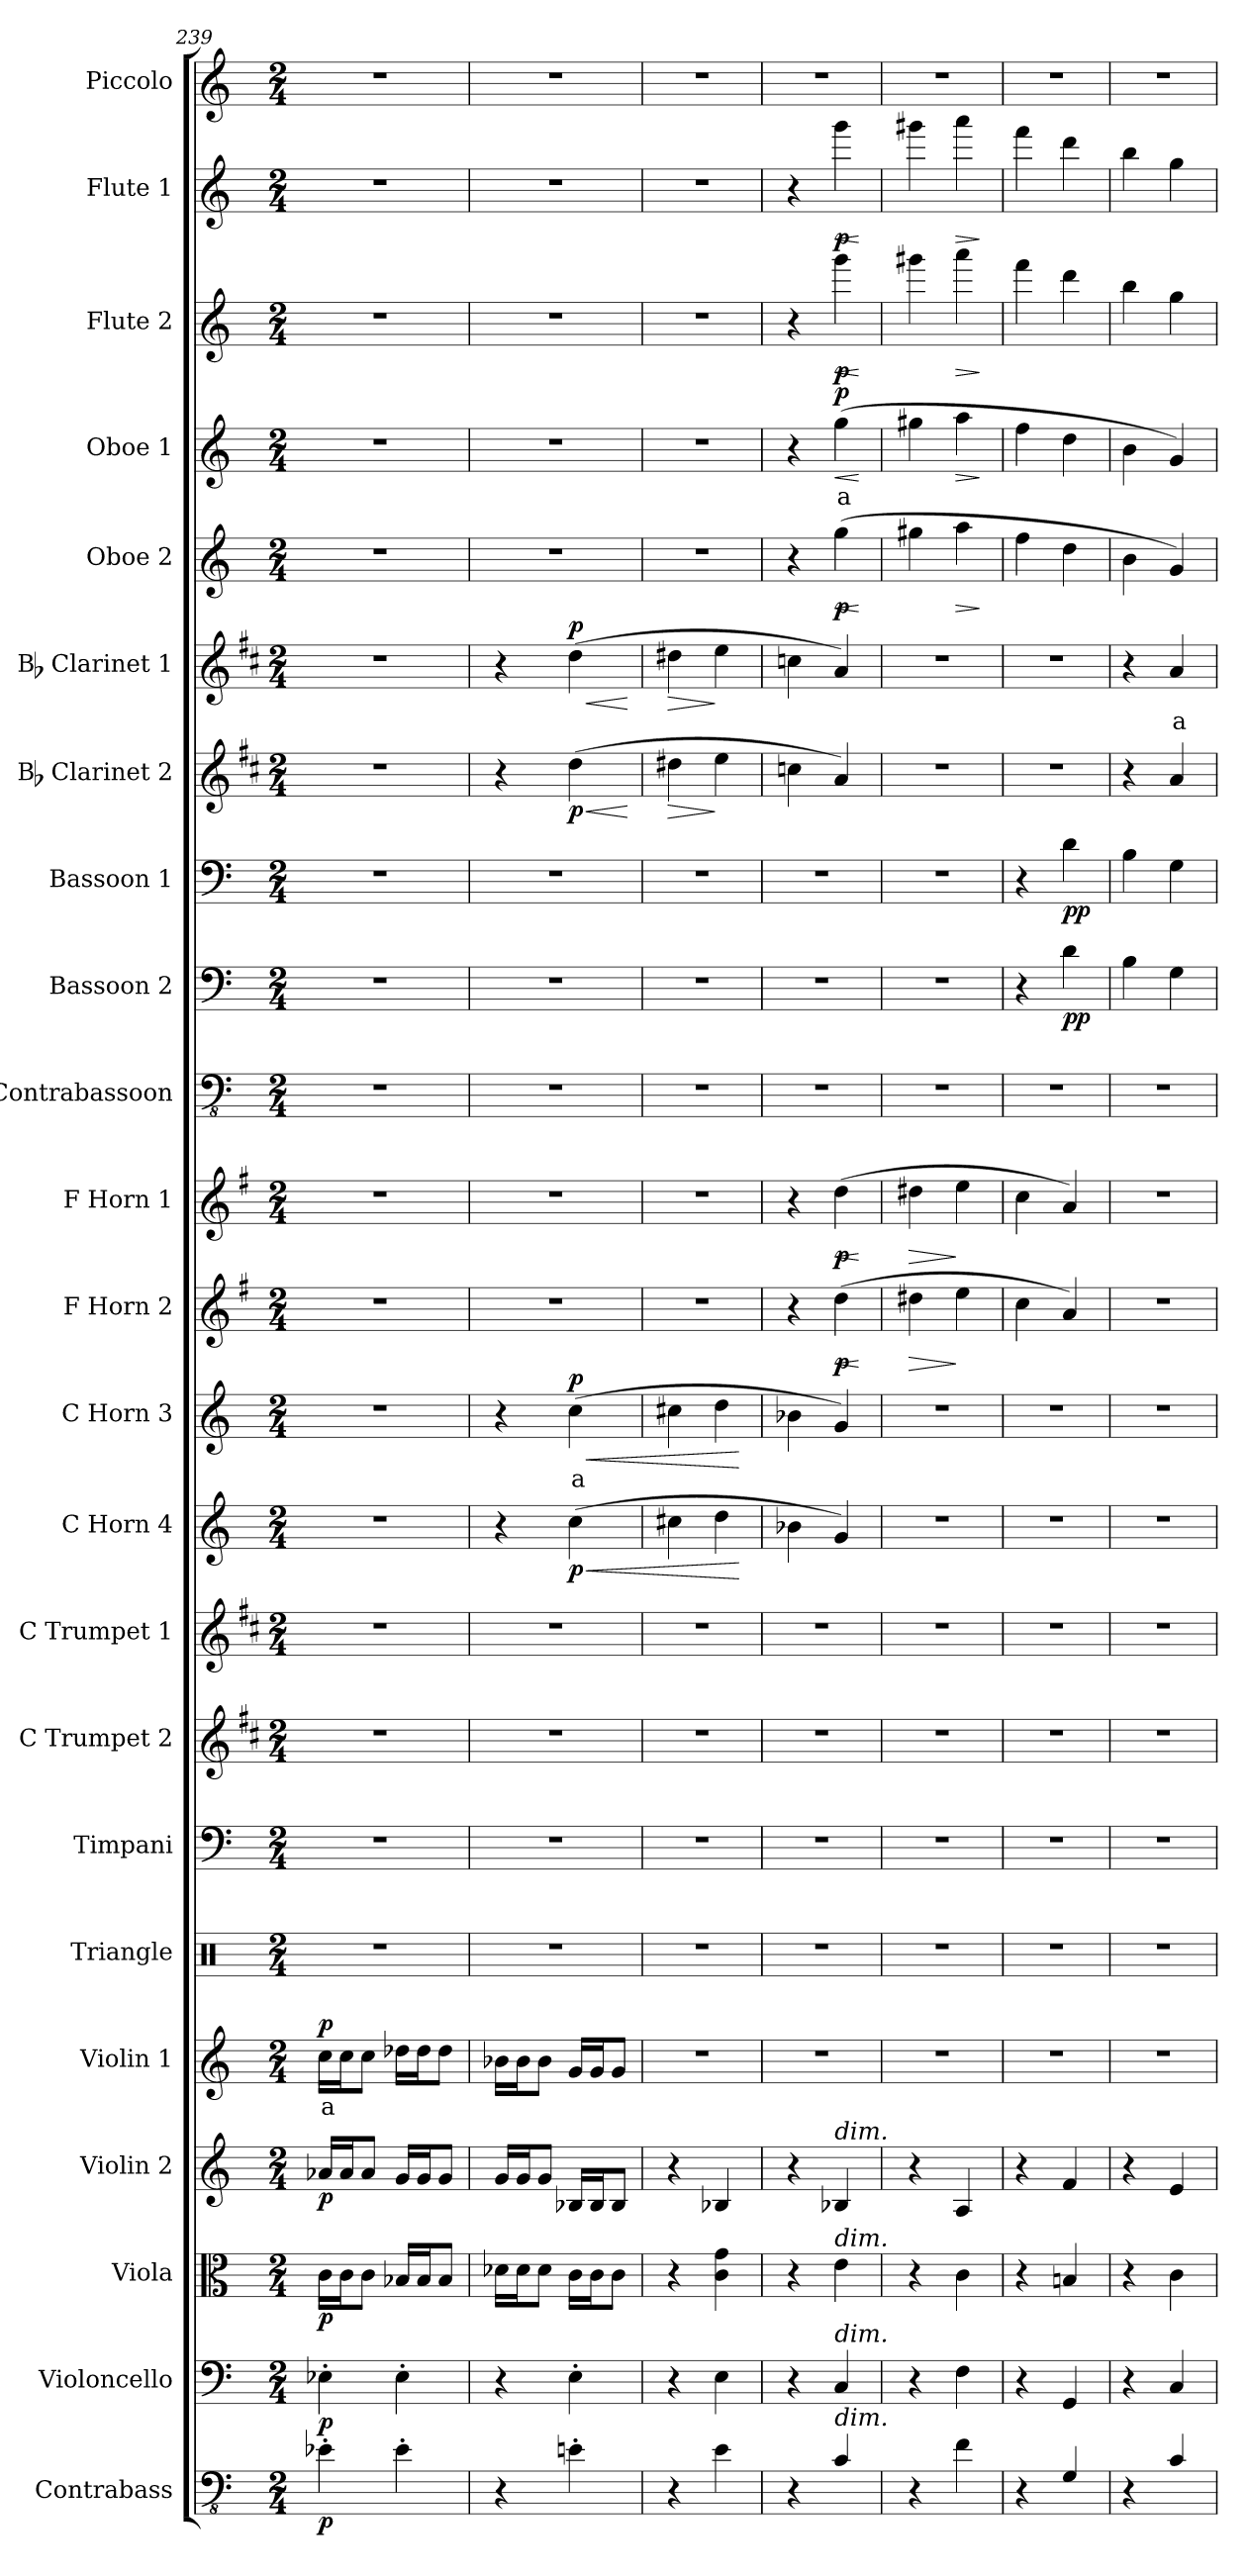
**kern	**dynam	**kern	**dynam	**kern	**dynam	**kern	**dynam	**kern	**text	**dynam	**kern	**kern	**kern	**kern	**kern	**dynam	**kern	**text	**dynam	**kern	**dynam	**kern	**dynam	**kern	**kern	**dynam	**kern	**dynam	**kern	**dynam	**kern	**text	**dynam	**kern	**dynam	**kern	**text	**dynam	**kern	**dynam	**kern	**dynam	**kern
*part23	*part23	*part22	*part22	*part21	*part21	*part20	*part20	*part19	*part19	*part19	*part18	*part17	*part16	*part15	*part14	*part14	*part13	*part13	*part13	*part12	*part12	*part11	*part11	*part10	*part9	*part9	*part8	*part8	*part7	*part7	*part6	*part6	*part6	*part5	*part5	*part4	*part4	*part4	*part3	*part3	*part2	*part2	*part1
*staff23	*staff23	*staff22	*staff22	*staff21	*staff21	*staff20	*staff20	*staff19	*staff19	*staff19	*staff18	*staff17	*staff16	*staff15	*staff14	*staff14	*staff13	*staff13	*staff13	*staff12	*staff12	*staff11	*staff11	*staff10	*staff9	*staff9	*staff8	*staff8	*staff7	*staff7	*staff6	*staff6	*staff6	*staff5	*staff5	*staff4	*staff4	*staff4	*staff3	*staff3	*staff2	*staff2	*staff1
*I"Contrabass	*	*I"Violoncello	*	*I"Viola	*	*I"Violin 2	*	*I"Violin 1	*	*	*I"Triangle	*I"Timpani	*I"C Trumpet 2	*I"C Trumpet 1	*I"C Horn 4	*	*I"C Horn 3	*	*	*I"F Horn 2	*	*I"F Horn 1	*	*I"Contrabassoon	*I"Bassoon 2	*	*I"Bassoon 1	*	*I"Bb Clarinet 2	*	*I"Bb Clarinet 1	*	*	*I"Oboe 2	*	*I"Oboe 1	*	*	*I"Flute 2	*	*I"Flute 1	*	*I"Piccolo
*I'Cb	*	*I'Vc	*	*I'Vla	*	*I'Vln 2	*	*I'Vln 1	*	*	*I'Tri	*I'Timp	*I'Tpt 2	*I'Tpt 1	*I'Hn 4	*	*I'Hn 3	*	*	*I'Hn 2	*	*I'Hn 1	*	*I'C Bsn	*I'Bsn 2	*	*I'Bsn 1	*	*I'Cl 2	*	*I'Cl 1	*	*	*I'Ob 2	*	*I'Ob 1	*	*	*I'Fl 2	*	*I'Fl 1	*	*I'Picc
*clefFv4	*	*clefF4	*	*clefC3	*	*clefG2	*	*clefG2	*	*	*clefX	*clefF4	*clefG2	*clefG2	*clefG2	*	*clefG2	*	*	*clefG2	*	*clefG2	*	*clefFv4	*clefF4	*	*clefF4	*	*clefG2	*	*clefG2	*	*	*clefG2	*	*clefG2	*	*	*clefG2	*	*clefG2	*	*clefG2
*ITrd7c12	*	*	*	*	*	*	*	*	*	*	*	*	*ITrd1c2	*ITrd1c2	*ITrd7c12	*	*ITrd7c12	*	*	*ITrd4c7	*	*ITrd4c7	*	*	*	*	*	*	*ITrd1c2	*	*ITrd1c2	*	*	*	*	*	*	*	*	*	*	*	*ITrd-7c-12
*k[]	*	*k[]	*	*k[]	*	*k[]	*	*k[]	*	*	*k[]	*k[]	*k[]	*k[]	*k[]	*	*k[]	*	*	*k[]	*	*k[]	*	*k[]	*k[]	*	*k[]	*	*k[]	*	*k[]	*	*	*k[]	*	*k[]	*	*	*k[]	*	*k[]	*	*k[]
*M2/4	*	*M2/4	*	*M2/4	*	*M2/4	*	*M2/4	*	*	*M2/4	*M2/4	*M2/4	*M2/4	*M2/4	*	*M2/4	*	*	*M2/4	*	*M2/4	*	*M2/4	*M2/4	*	*M2/4	*	*M2/4	*	*M2/4	*	*	*M2/4	*	*M2/4	*	*	*M2/4	*	*M2/4	*	*M2/4
=239	=239	=239	=239	=239	=239	=239	=239	=239	=239	=239	=239	=239	=239	=239	=239	=239	=239	=239	=239	=239	=239	=239	=239	=239	=239	=239	=239	=239	=239	=239	=239	=239	=239	=239	=239	=239	=239	=239	=239	=239	=239	=239	=239
!	!LO:DY:b	!	!LO:DY:b	!	!LO:DY:b	!	!LO:DY:b	!	!LO:LY:b:color=#FF0000	!LO:DY:b	!	!	!	!	!	!	!	!	!	!	!	!	!	!	!	!	!	!	!	!	!	!	!	!	!	!	!	!	!	!	!	!	!
4EE-X'\	p	4E-X'\	p	16c\LL	p	16a-X/LL	p	16cc\LL	a	p	2r	2r	2r	2r	2r	.	2r	.	.	2r	.	2r	.	2r	2r	.	2r	.	2r	.	2r	.	.	2r	.	2r	.	.	2r	.	2r	.	2r
.	.	.	.	16c\J	.	16a-/J	.	16cc\J	.	.	.	.	.	.	.	.	.	.	.	.	.	.	.	.	.	.	.	.	.	.	.	.	.	.	.	.	.	.	.	.	.	.	.
.	.	.	.	8c\J	.	8a-/J	.	8cc\J	.	.	.	.	.	.	.	.	.	.	.	.	.	.	.	.	.	.	.	.	.	.	.	.	.	.	.	.	.	.	.	.	.	.	.
4EE-'\	.	4E-'\	.	16B-X/LL	.	16g/LL	.	16dd-X\LL	.	.	.	.	.	.	.	.	.	.	.	.	.	.	.	.	.	.	.	.	.	.	.	.	.	.	.	.	.	.	.	.	.	.	.
.	.	.	.	16B-/J	.	16g/J	.	16dd-\J	.	.	.	.	.	.	.	.	.	.	.	.	.	.	.	.	.	.	.	.	.	.	.	.	.	.	.	.	.	.	.	.	.	.	.
.	.	.	.	8B-/J	.	8g/J	.	8dd-\J	.	.	.	.	.	.	.	.	.	.	.	.	.	.	.	.	.	.	.	.	.	.	.	.	.	.	.	.	.	.	.	.	.	.	.
!!LO:PB:g=z
=240	=240	=240	=240	=240	=240	=240	=240	=240	=240	=240	=240	=240	=240	=240	=240	=240	=240	=240	=240	=240	=240	=240	=240	=240	=240	=240	=240	=240	=240	=240	=240	=240	=240	=240	=240	=240	=240	=240	=240	=240	=240	=240	=240
4r	.	4r	.	16d-X\LL	.	16g/LL	.	16b-X\LL	.	.	2r	2r	2r	2r	4r	.	4r	.	.	2r	.	2r	.	2r	2r	.	2r	.	4r	.	4r	.	.	2r	.	2r	.	.	2r	.	2r	.	2r
.	.	.	.	16d-\J	.	16g/J	.	16b-\J	.	.	.	.	.	.	.	.	.	.	.	.	.	.	.	.	.	.	.	.	.	.	.	.	.	.	.	.	.	.	.	.	.	.	.
.	.	.	.	8d-\J	.	8g/J	.	8b-\J	.	.	.	.	.	.	.	.	.	.	.	.	.	.	.	.	.	.	.	.	.	.	.	.	.	.	.	.	.	.	.	.	.	.	.
!	!	!	!	!	!	!	!	!	!	!	!	!	!	!	!	!LO:HP:b	!	!LO:LY:b:color=#FF0000	!LO:HP:b	!	!	!	!	!	!	!	!	!	!	!LO:HP:b	!	!	!LO:HP:b	!	!	!	!	!	!	!	!	!	!
!	!	!	!	!	!	!	!	!	!	!	!	!	!	!	!	!LO:DY:n=1:b	!	!	!LO:DY:n=1:b	!	!	!	!	!	!	!	!	!	!	!LO:DY:n=1:b	!	!	!LO:DY:n=1:b	!	!	!	!	!	!	!	!	!	!
4EEn'\	.	4E'\	.	16c\LL	.	16B-X/LL	.	16g/LL	.	.	.	.	.	.	(4c\	< p	(4c\	a	< p	.	.	.	.	.	.	.	.	.	(4cc\	< p	(4cc\	.	< p	.	.	.	.	.	.	.	.	.	.
.	.	.	.	16c\J	.	16B-/J	.	16g/J	.	.	.	.	.	.	.	.	.	.	.	.	.	.	.	.	.	.	.	.	.	.	.	.	.	.	.	.	.	.	.	.	.	.	.
.	.	.	.	8c\J	.	8B-/J	.	8g/J	.	.	.	.	.	.	.	.	.	.	.	.	.	.	.	.	.	.	.	.	.	.	.	.	.	.	.	.	.	.	.	.	.	.	.
.	.	.	.	.	.	.	.	.	.	.	.	.	.	.	.	.	.	.	.	.	.	.	.	.	.	.	.	.	.	[	.	.	[	.	.	.	.	.	.	.	.	.	.
=241	=241	=241	=241	=241	=241	=241	=241	=241	=241	=241	=241	=241	=241	=241	=241	=241	=241	=241	=241	=241	=241	=241	=241	=241	=241	=241	=241	=241	=241	=241	=241	=241	=241	=241	=241	=241	=241	=241	=241	=241	=241	=241	=241
!	!	!	!	!	!	!	!	!	!	!	!	!	!	!	!	!	!	!	!	!	!	!	!	!	!	!	!	!	!	!LO:HP:b	!	!	!LO:HP:b	!	!	!	!	!	!	!	!	!	!
4r	.	4r	.	4r	.	4r	.	2r	.	.	2r	2r	2r	2r	4c#X\	.	4c#X\	.	.	2r	.	2r	.	2r	2r	.	2r	.	4cc#X\	>	4cc#X\	.	>	2r	.	2r	.	.	2r	.	2r	.	2r
4EE\	.	4E\	.	4c\ 4g\	.	4B-X/	.	.	.	.	.	.	.	.	4d\	.	4d\	.	.	.	.	.	.	.	.	.	.	.	4dd\	]	4dd\	.	]	.	.	.	.	.	.	.	.	.	.
.	.	.	.	.	.	.	.	.	.	.	.	.	.	.	.	[	.	.	[	.	.	.	.	.	.	.	.	.	.	.	.	.	.	.	.	.	.	.	.	.	.	.	.
=242	=242	=242	=242	=242	=242	=242	=242	=242	=242	=242	=242	=242	=242	=242	=242	=242	=242	=242	=242	=242	=242	=242	=242	=242	=242	=242	=242	=242	=242	=242	=242	=242	=242	=242	=242	=242	=242	=242	=242	=242	=242	=242	=242
4r	.	4r	.	4r	.	4r	.	2r	.	.	2r	2r	2r	2r	4B-X\	.	4B-X\	.	.	4r	.	4r	.	2r	2r	.	2r	.	4b-X\	.	4b-X\	.	.	4r	.	4r	.	.	4r	.	4r	.	2r
!	!	!	!	!	!	!LO:TX:i:t=dim.	!	!	!	!	!	!	!	!	!	!	!	!	!	!	!	!	!	!	!	!	!	!	!	!	!	!	!	!	!	!	!	!	!	!	!	!	!
!	!	!	!	!LO:TX:i:t=dim.	!	!	!	!	!	!	!	!	!	!	!	!	!	!	!	!	!	!	!	!	!	!	!	!	!	!	!	!	!	!	!	!	!	!	!	!	!	!	!
!	!	!LO:TX:i:t=dim.	!	!	!	!	!	!	!	!	!	!	!	!	!	!	!	!	!	!	!	!	!	!	!	!	!	!	!	!	!	!	!	!	!	!	!	!	!	!	!	!	!
!LO:TX:i:t=dim.	!	!	!	!	!	!	!	!	!	!	!	!	!	!	!	!	!	!	!	!	!	!	!	!	!	!	!	!	!	!	!	!	!	!	!	!	!	!	!	!	!	!	!
!	!	!	!	!	!	!	!	!	!	!	!	!	!	!	!	!	!	!	!	!	!LO:HP:b	!	!LO:HP:b	!	!	!	!	!	!	!	!	!	!	!	!LO:HP:b	!	!LO:LY:b:color=#FF0000	!LO:HP:b	!	!LO:HP:b	!	!LO:HP:b	!
!	!	!	!	!	!	!	!	!	!	!	!	!	!	!	!	!	!	!	!	!	!LO:DY:n=1:b	!	!LO:DY:n=1:b	!	!	!	!	!	!	!	!	!	!	!	!LO:DY:n=1:b	!	!	!LO:DY:n=1:b	!	!LO:DY:n=1:b	!	!LO:DY:n=1:b	!
4CC/	.	4C/	.	4e\	.	4B-X/	.	.	.	.	.	.	.	.	4G/)	.	4G/)	.	.	(4g\	< p	(4g\	< p	.	.	.	.	.	4g/)	.	4g/)	.	.	(4gg\	< p	(4gg\	a	< p	4ggg\	< p	4ggg\	< p	.
.	.	.	.	.	.	.	.	.	.	.	.	.	.	.	.	.	.	.	.	.	[	.	[	.	.	.	.	.	.	.	.	.	.	.	[	.	.	[	.	[	.	[	.
=243	=243	=243	=243	=243	=243	=243	=243	=243	=243	=243	=243	=243	=243	=243	=243	=243	=243	=243	=243	=243	=243	=243	=243	=243	=243	=243	=243	=243	=243	=243	=243	=243	=243	=243	=243	=243	=243	=243	=243	=243	=243	=243	=243
!	!	!	!	!	!	!	!	!	!	!	!	!	!	!	!	!	!	!	!	!	!LO:HP:b	!	!LO:HP:b	!	!	!	!	!	!	!	!	!	!	!	!	!	!	!	!	!	!	!	!
4r	.	4r	.	4r	.	4r	.	2r	.	.	2r	2r	2r	2r	2r	.	2r	.	.	4g#X\	>	4g#X\	>	2r	2r	.	2r	.	2r	.	2r	.	.	4gg#X\	.	4gg#X\	.	.	4ggg#X\	.	4ggg#X\	.	2r
!	!	!	!	!	!	!	!	!	!	!	!	!	!	!	!	!	!	!	!	!	!	!	!	!	!	!	!	!	!	!	!	!	!	!	!LO:HP:b	!	!	!LO:HP:b	!	!LO:HP:b	!	!LO:HP:b	!
4FF\	.	4F\	.	4c\	.	4A/	.	.	.	.	.	.	.	.	.	.	.	.	.	4a\	]	4a\	]	.	.	.	.	.	.	.	.	.	.	4aa\	>	4aa\	.	>	4aaa\	>	4aaa\	>	.
.	.	.	.	.	.	.	.	.	.	.	.	.	.	.	.	.	.	.	.	.	.	.	.	.	.	.	.	.	.	.	.	.	.	.	]	.	.	]	.	]	.	]	.
=244	=244	=244	=244	=244	=244	=244	=244	=244	=244	=244	=244	=244	=244	=244	=244	=244	=244	=244	=244	=244	=244	=244	=244	=244	=244	=244	=244	=244	=244	=244	=244	=244	=244	=244	=244	=244	=244	=244	=244	=244	=244	=244	=244
4r	.	4r	.	4r	.	4r	.	2r	.	.	2r	2r	2r	2r	2r	.	2r	.	.	4f\	.	4f\	.	2r	4r	.	4r	.	2r	.	2r	.	.	4ff\	.	4ff\	.	.	4fff\	.	4fff\	.	2r
!	!	!	!	!	!	!	!	!	!	!	!	!	!	!	!	!	!	!	!	!	!	!	!	!	!	!LO:DY:b	!	!	!	!	!	!	!	!	!	!	!	!	!	!	!	!	!
!	!	!	!	!	!	!	!	!	!	!	!	!	!	!	!	!	!	!	!	!	!	!	!	!	!	!LO:DY:n=1:b	!	!LO:DY:b	!	!	!	!	!	!	!	!	!	!	!	!	!	!	!
!	!	!	!	!	!	!	!	!	!	!	!	!	!	!	!	!	!	!	!	!	!	!	!	!	!	!	!	!LO:DY:n=1:b	!	!	!	!	!	!	!	!	!	!	!	!	!	!	!
4GGG/	.	4GG/	.	4Bn/	.	4f/	.	.	.	.	.	.	.	.	.	.	.	.	.	4d/)	.	4d/)	.	.	4d\	p p	4d\	p p	.	.	.	.	.	4dd\	.	4dd\	.	.	4ddd\	.	4ddd\	.	.
=245	=245	=245	=245	=245	=245	=245	=245	=245	=245	=245	=245	=245	=245	=245	=245	=245	=245	=245	=245	=245	=245	=245	=245	=245	=245	=245	=245	=245	=245	=245	=245	=245	=245	=245	=245	=245	=245	=245	=245	=245	=245	=245	=245
4r	.	4r	.	4r	.	4r	.	2r	.	.	2r	2r	2r	2r	2r	.	2r	.	.	2r	.	2r	.	2r	4B\	.	4B\	.	4r	.	4r	.	.	4b\	.	4b\	.	.	4bb\	.	4bb\	.	2r
!	!	!	!	!	!	!	!	!	!	!	!	!	!	!	!	!	!	!	!	!	!	!	!	!	!	!	!	!	!	!	!	!LO:LY:b:color=#FF0000	!	!	!	!	!	!	!	!	!	!	!
4CC/	.	4C/	.	4c\	.	4e/	.	.	.	.	.	.	.	.	.	.	.	.	.	.	.	.	.	.	4G\	.	4G\	.	4g/	.	4g/	a	.	4g/)	.	4g/)	.	.	4gg\	.	4gg\	.	.
=	=	=	=	=	=	=	=	=	=	=	=	=	=	=	=	=	=	=	=	=	=	=	=	=	=	=	=	=	=	=	=	=	=	=	=	=	=	=	=	=	=	=	=
*-	*-	*-	*-	*-	*-	*-	*-	*-	*-	*-	*-	*-	*-	*-	*-	*-	*-	*-	*-	*-	*-	*-	*-	*-	*-	*-	*-	*-	*-	*-	*-	*-	*-	*-	*-	*-	*-	*-	*-	*-	*-	*-	*-
